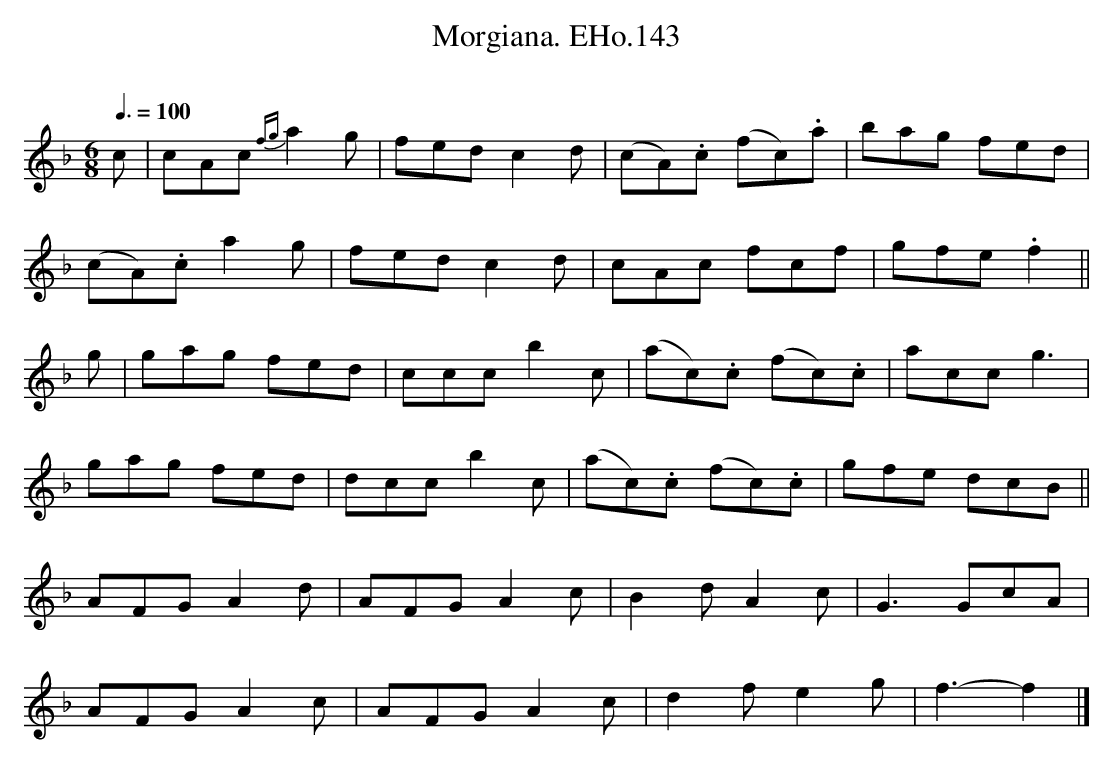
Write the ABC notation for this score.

X:1
T:Morgiana. EHo.143
M:6/8
L:1/8
Q:3/8=100
O:
K:F
c | cAc {fg}a2 g | fed c2d | (cA).c (fc).a | bag fed |
(cA).c a2g | fed c2d | cAc fcf | gfe .f2 ||
g | gag fed | ccc b2c | (ac).c (fc).c | acc g3 |
gag fed | dcc b2c | (ac).c (fc).c | gfe dcB ||
AFG A2d | AFG A2c | B2dA2c | G3GcA |
AFG A2c | AFG A2c | d2fe2g | f3-f2 |]
